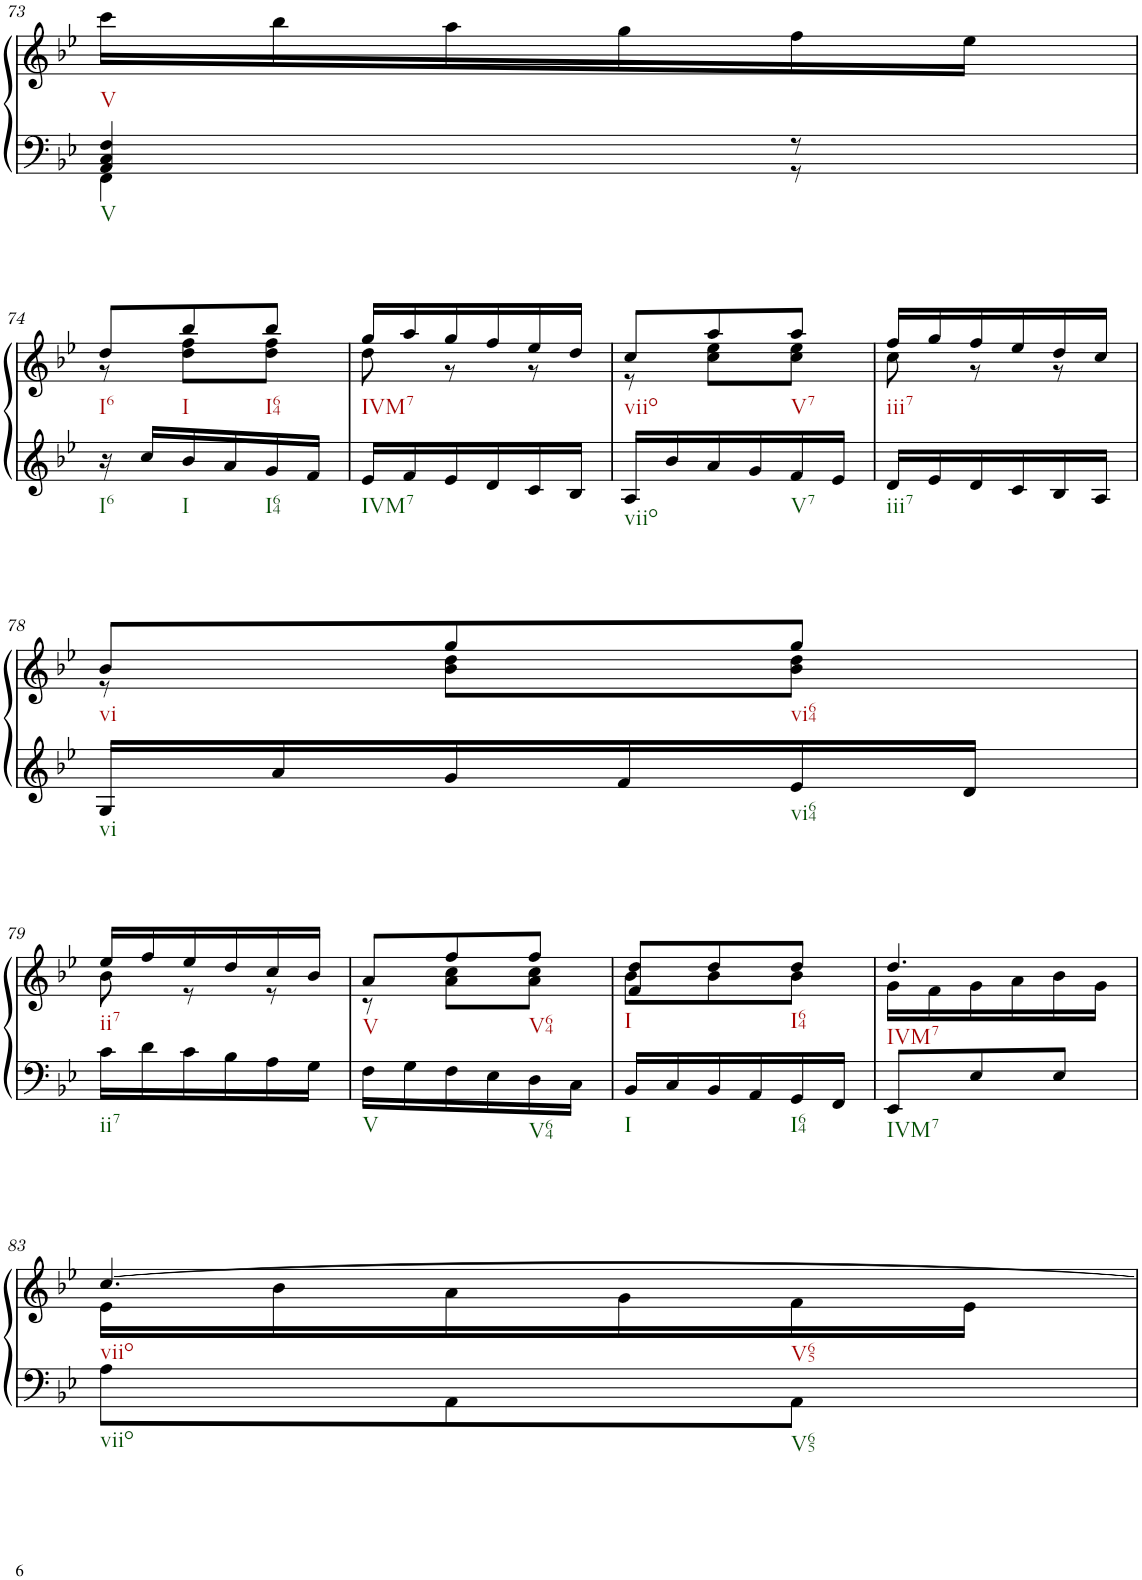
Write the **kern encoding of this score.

**kern	**kern
*part1	*part1
*staff2	*staff1
*I"unbenannt1	*
!!LO:PB:g=z
*clefF4	*clefG2
*k[b-e-]	*k[b-e-]
*M3/8	*M3/8
=73	=73
*^	*
4AA/ 4C/ 4F/	4FF\	16ccc\LL
.	.	16bb-\
.	.	16aa\
.	.	16gg\
8r	8r	16ff\
.	.	16ee-\JJ
*v	*v	*
!!LO:LB:g=z
=74	=74
*	*^
16r	8dd/L	8r
16cc/LL	.	.
16b-/	8bb-/	8dd\ 8ff\L
16a/	.	.
16g/	8bb-/J	8dd\ 8ff\J
16f/JJ	.	.
=75	=75	=75
16e-/LL	16gg/LL	8dd\
16f/	16aa/	.
16e-/	16gg/	8r
16d/	16ff/	.
16c/	16ee-/	8r
16B-/JJ	16dd/JJ	.
=76	=76	=76
16A/LL	8cc/L	8r
16b-/	.	.
16a/	8aa/	8cc\ 8ee-\L
16g/	.	.
16f/	8aa/J	8cc\ 8ee-\J
16e-/JJ	.	.
=77	=77	=77
16d/LL	16ff/LL	8cc\
16e-/	16gg/	.
16d/	16ff/	8r
16c/	16ee-/	.
16B-/	16dd/	8r
16A/JJ	16cc/JJ	.
!!LO:LB:g=z	!!
=78	=78	=78
16G/LL	8b-/L	8r
16a/	.	.
16g/	8gg/	8b-\ 8dd\L
16f/	.	.
16e-/	8gg/J	8b-\ 8dd\J
16d/JJ	.	.
!!LO:LB:g=z	!!
=79	=79	=79
16c\LL	16ee-/LL	8b-\
16d\	16ff/	.
16c\	16ee-/	8r
16B-\	16dd/	.
16A\	16cc/	8r
16G\JJ	16b-/JJ	.
=80	=80	=80
16F\LL	8a/L	8r
16G\	.	.
16F\	8ff/	8a\ 8cc\L
16E-\	.	.
16D\	8ff/J	8a\ 8cc\J
16C\JJ	.	.
=81	=81	=81
16BB-/LL	8f/ 8dd/L	8b-\L
16C/	.	.
16BB-/	8dd/	8b-\
16AA/	.	.
16GG/	8dd/J	8b-\J
16FF/JJ	.	.
=82	=82	=82
8EE-/L	4.dd/	16g\LL
.	.	16f\
8E-/	.	16g\
.	.	16a\
8E-/J	.	16b-\
.	.	16g\JJ
!!LO:LB:g=z	!!
=83	=83	=83
8A\L	[4.cc/	16e-\LL
.	.	16b-\
8AA\	.	16a\
.	.	16g\
8AA\J	.	16f\
.	.	16e-\JJ
*	*v	*v
=	=
*-	*-
